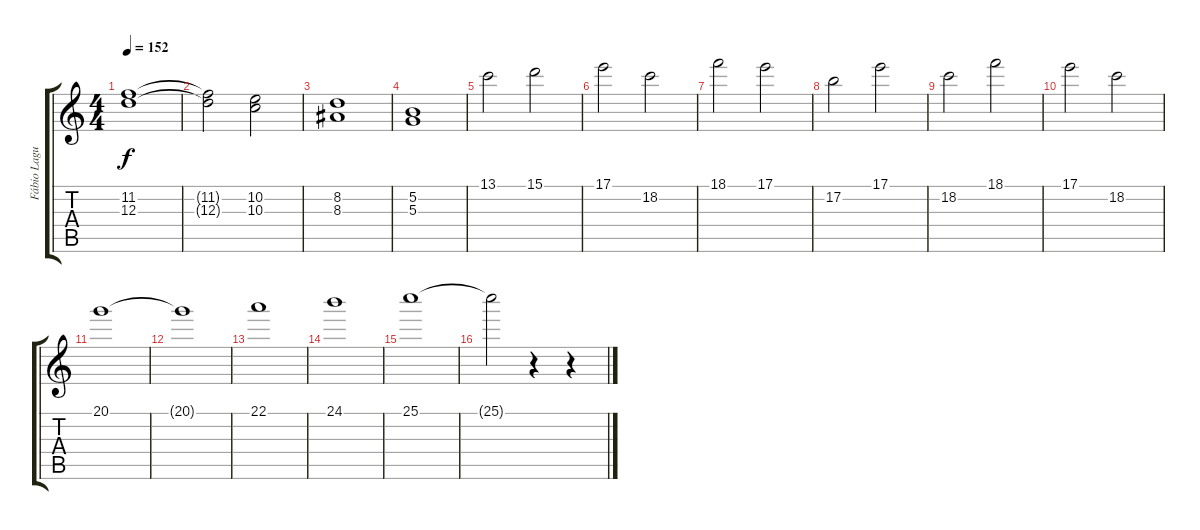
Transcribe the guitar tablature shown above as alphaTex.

\track ("Fábio Laguna" "Fábio Lagu") {instrument stringensemble1}
\staff {score tabs}
\tuning (B4 Gb4 D4 A3 E3 B2) {hide}
\ts (4 4)
\tempo 152
\clef g2
\ks c
(11.2 12.3).1{dy f} |
(11.2{t} 12.3{t}).2 (10.2 10.3).2 |
(8.2 8.3).1 |
(5.2 5.3).1 |
13.1.2 15.1.2 |
17.1.2 18.2.2 |
18.1.2 17.1.2 |
17.2.2 17.1.2 |
18.2.2 18.1.2 |
17.1.2 18.2.2 |
20.1.1 |
20.1{t}.1 |
22.1.1 |
24.1.1 |
25.1.1 |
25.1{t}.2 r.4 r.4
